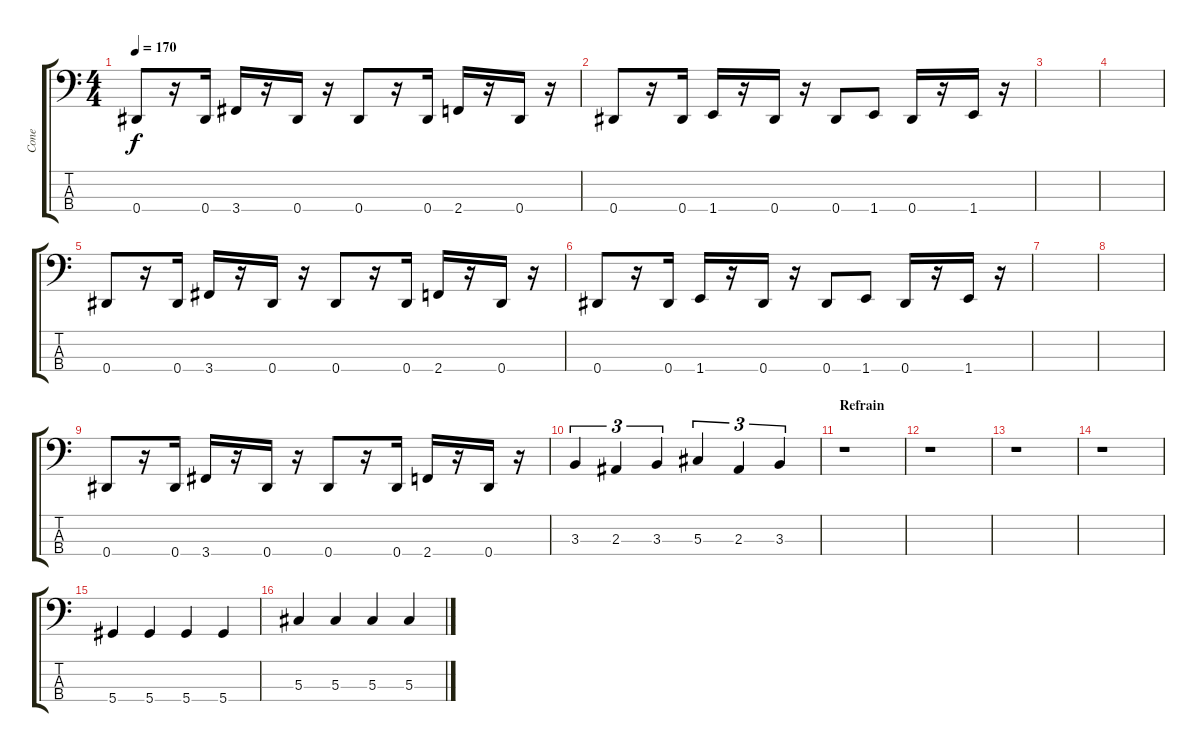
\track ("Cone" "Cone") {instrument electricbasspick}
\staff {score tabs}
\tuning (Gb2 Db2 Ab1 Eb1) {hide}
\ts (4 4)
\tempo 170
\clef f4
\ks c
0.4.8{dy f} r.16 0.4.16 3.4.16 r.16 0.4.16 r.16 0.4.8 r.16 0.4.16 2.4.16 r.16 0.4.16 r.16 |
0.4.8 r.16 0.4.16 1.4.16 r.16 0.4.16 r.16 0.4.8 1.4.8 0.4.16 r.16 1.4.16 r.16 |
|
|
0.4.8 r.16 0.4.16 3.4.16 r.16 0.4.16 r.16 0.4.8 r.16 0.4.16 2.4.16 r.16 0.4.16 r.16 |
0.4.8 r.16 0.4.16 1.4.16 r.16 0.4.16 r.16 0.4.8 1.4.8 0.4.16 r.16 1.4.16 r.16 |
|
|
0.4.8 r.16 0.4.16 3.4.16 r.16 0.4.16 r.16 0.4.8 r.16 0.4.16 2.4.16 r.16 0.4.16 r.16 |
3.3.4{tu (3 2)} 2.3.4{tu (3 2)} 3.3.4{tu (3 2)} 5.3.4{tu (3 2)} 2.3.4{tu (3 2)} 3.3.4{tu (3 2)} |
\section ("" "Refrain")
r.1 |
r.1 |
r.1 |
r.1 |
5.4.4 5.4.4 5.4.4 5.4.4 |
5.3.4 5.3.4 5.3.4 5.3.4
